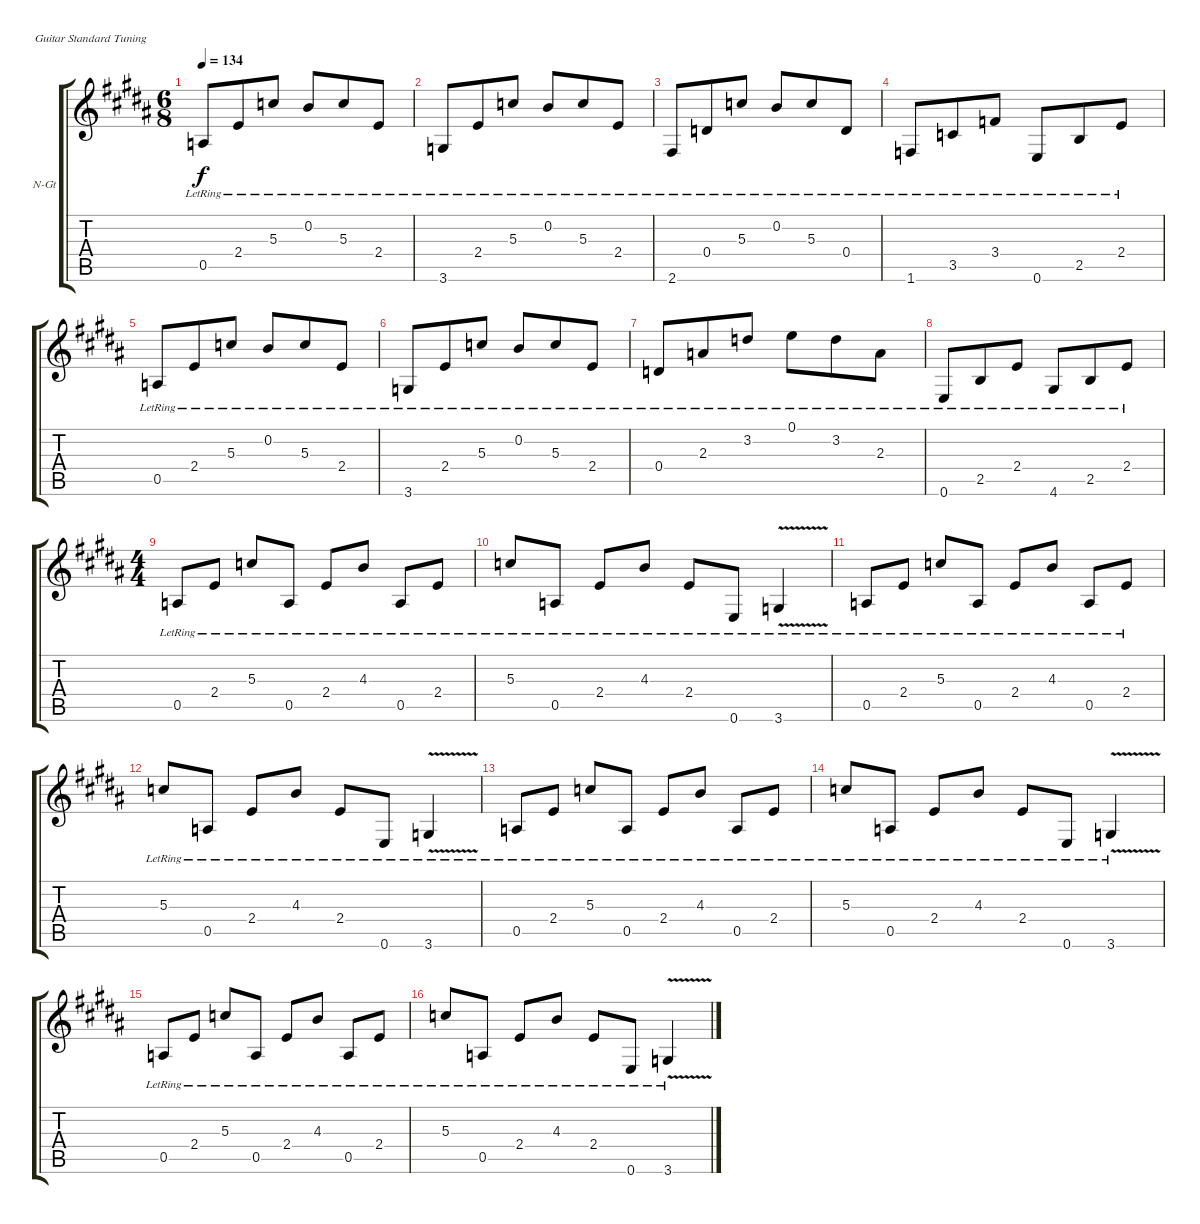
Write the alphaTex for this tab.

\defaultSystemsLayout 4
\bracketExtendMode groupsimilarinstruments
\firstSystemTrackNameOrientation horizontal
\otherSystemsTrackNameOrientation horizontal
\track ("Wynand" "N-Gt") {instrument acousticguitarnylon}
\staff {score tabs}
\tuning (E4 B3 G3 D3 A2 E2)
\ts (6 8)
\tempo 134
\clef g2
\ks b
0.5{lr}.8{dy f} 2.4{lr}.8 5.3{lr}.8 0.2{lr}.8 5.3{lr}.8 2.4{lr}.8 |
3.6{lr}.8 2.4{lr}.8 5.3{lr}.8 0.2{lr}.8 5.3{lr}.8 2.4{lr}.8 |
2.6{lr}.8 0.4{lr}.8 5.3{lr}.8 0.2{lr}.8 5.3{lr}.8 0.4{lr}.8 |
1.6{lr}.8 3.5{lr}.8 3.4{lr}.8 0.6{lr}.8 2.5{lr}.8 2.4{lr}.8 |
0.5{lr}.8 2.4{lr}.8 5.3{lr}.8 0.2{lr}.8 5.3{lr}.8 2.4{lr}.8 |
3.6{lr}.8 2.4{lr}.8 5.3{lr}.8 0.2{lr}.8 5.3{lr}.8 2.4{lr}.8 |
0.4{lr}.8 2.3{lr}.8 3.2{lr}.8 0.1{lr}.8 3.2{lr}.8 2.3{lr}.8 |
0.6{lr}.8 2.5{lr}.8 2.4{lr}.8 4.6{lr}.8 2.5{lr}.8 2.4{lr}.8 |
\ts (4 4)
0.5{lr}.8 2.4{lr}.8 5.3{lr}.8 0.5{lr}.8 2.4{lr}.8 4.3{lr}.8 0.5{lr}.8 2.4{lr}.8 |
5.3{lr}.8 0.5{lr}.8 2.4{lr}.8 4.3{lr}.8 2.4{lr}.8 0.6{lr}.8 3.6{v lr}.4 |
0.5{lr}.8 2.4{lr}.8 5.3{lr}.8 0.5{lr}.8 2.4{lr}.8 4.3{lr}.8 0.5{lr}.8 2.4{lr}.8 |
5.3{lr}.8 0.5{lr}.8 2.4{lr}.8 4.3{lr}.8 2.4{lr}.8 0.6{lr}.8 3.6{v lr}.4 |
0.5{lr}.8 2.4{lr}.8 5.3{lr}.8 0.5{lr}.8 2.4{lr}.8 4.3{lr}.8 0.5{lr}.8 2.4{lr}.8 |
5.3{lr}.8 0.5{lr}.8 2.4{lr}.8 4.3{lr}.8 2.4{lr}.8 0.6{lr}.8 3.6{v lr}.4 |
0.5{lr}.8 2.4{lr}.8 5.3{lr}.8 0.5{lr}.8 2.4{lr}.8 4.3{lr}.8 0.5{lr}.8 2.4{lr}.8 |
5.3{lr}.8 0.5{lr}.8 2.4{lr}.8 4.3{lr}.8 2.4{lr}.8 0.6{lr}.8 3.6{v lr}.4
